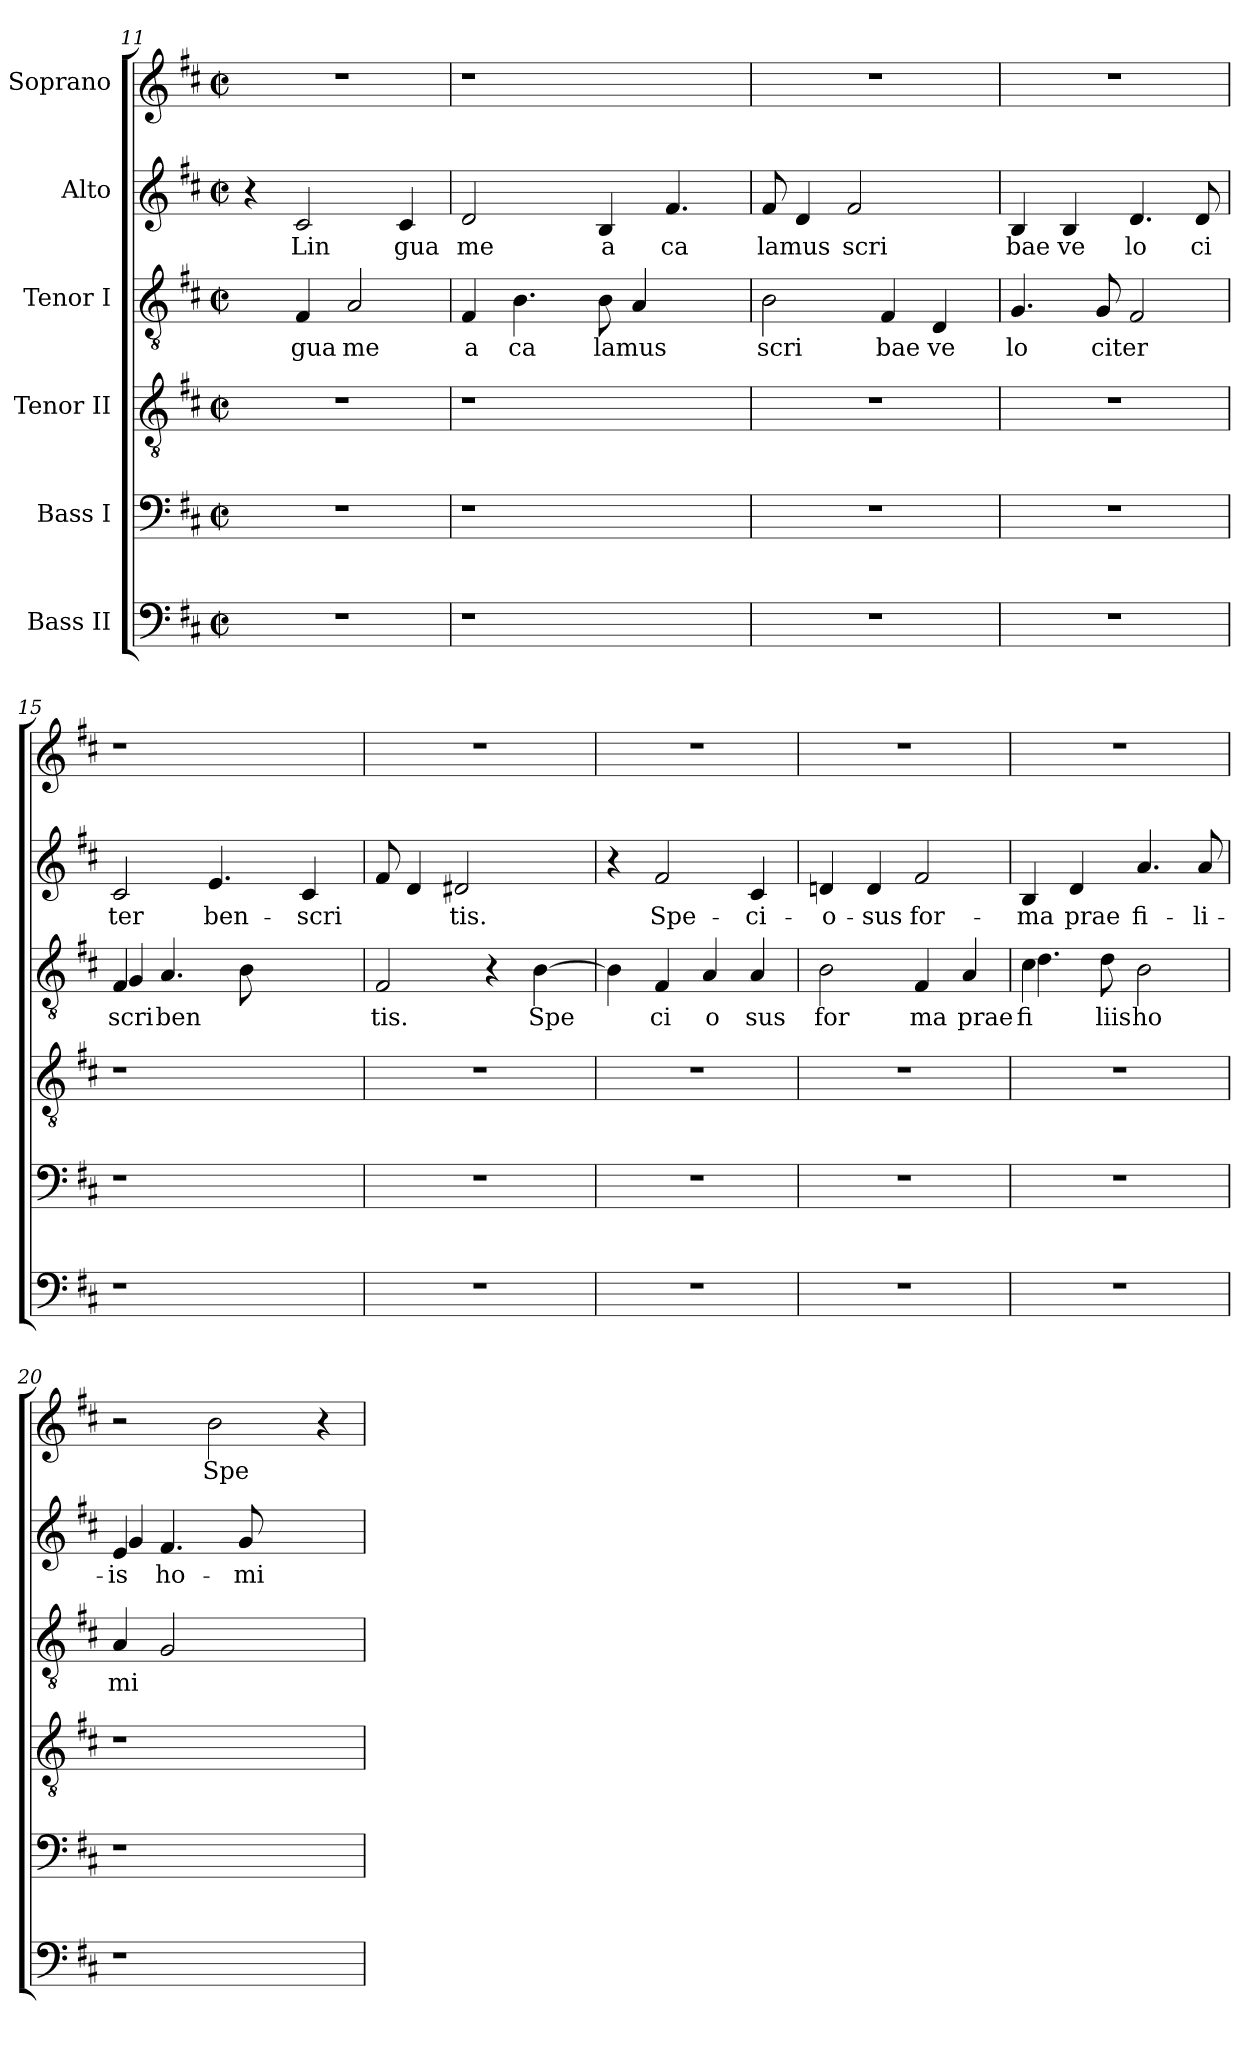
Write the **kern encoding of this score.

**kern	**kern	**kern	**kern	**text	**kern	**text	**kern	**text
*part6	*part5	*part4	*part3	*part3	*part2	*part2	*part1	*part1
*staff6	*staff5	*staff4	*staff3	*staff3	*staff2	*staff2	*staff1	*staff1
*I"Bass II	*I"Bass I	*I"Tenor II	*I"Tenor I	*	*I"Alto	*	*I"Soprano	*
*clefF4	*clefF4	*clefGv2	*clefGv2	*	*clefG2	*	*clefG2	*
*k[f#c#]	*k[f#c#]	*k[f#c#]	*k[f#c#]	*	*k[f#c#]	*	*k[f#c#]	*
*D:	*D:	*D:	*D:	*	*D:	*	*D:	*
*M2/2	*M2/2	*M2/2	*M2/2	*	*M2/2	*	*M2/2	*
*met(c|)	*met(c|)	*met(c|)	*met(c|)	*	*met(c|)	*	*met(c|)	*
=11	=11	=11	=11	=11	=11	=11	=11	=11
1r	1r	1r	4ryy	.	4r	.	1r	.
!	!	!	!	!LO:LY:b:cj	!	!LO:LY:b:cj	!	!
.	.	.	4F#/	gua	2c#/	Lin	.	.
!	!	!	!	!LO:LY:b:cj	!	!	!	!
.	.	.	2A/	me	.	.	.	.
!	!	!	!	!	!	!LO:LY:b:cj	!	!
.	.	.	.	.	4c#/	gua	.	.
=12	=12	=12	=12	=12	=12	=12	=12	=12
!	!	!	!	!LO:LY:b:cj	!	!LO:LY:b:cj	!	!
1r	1r	1r	4F#/	a	2d/	me	1r	.
!	!	!	!	!LO:LY:b:cj	!	!	!	!
.	.	.	4.B\	ca	.	.	.	.
.	.	.	.	.	8ryy	.	.	.
!	!	!	!	!LO:LY:b	!	!LO:LY:b:cj	!	!
.	.	.	8B\	lamus	4B/	a	.	.
.	.	.	4A/	.	.	.	.	.
!	!	!	!	!	!	!LO:LY:b:cj	!	!
.	.	.	.	.	4.f#/	ca	.	.
4ryy	4ryy	4ryy	4ryy	.	.	.	4ryy	.
=13	=13	=13	=13	=13	=13	=13	=13	=13
!	!	!	!	!LO:LY:b:cj	!	!LO:LY:b	!	!
1r	1r	1r	2B\	scri	8f#/	lamus	1r	.
.	.	.	.	.	4d/	.	.	.
!	!	!	!	!	!	!LO:LY:b:cj	!	!
.	.	.	.	.	2f#/	scri	.	.
!	!	!	!	!LO:LY:b:cj	!	!	!	!
.	.	.	4F#/	bae	.	.	.	.
!	!	!	!	!LO:LY:b:cj	!	!	!	!
.	.	.	4D/	ve	.	.	.	.
.	.	.	.	.	8ryy	.	.	.
=14	=14	=14	=14	=14	=14	=14	=14	=14
!	!	!	!	!LO:LY:b:cj	!	!LO:LY:b:cj	!	!
1r	1r	1r	4.G/	lo	4B/	bae	1r	.
!	!	!	!	!	!	!LO:LY:b:cj	!	!
.	.	.	.	.	4B/	ve	.	.
!	!	!	!	!LO:LY:b	!	!	!	!
.	.	.	8G/	citer	.	.	.	.
!	!	!	!	!	!	!LO:LY:b:cj	!	!
.	.	.	2F#/	.	4.d/	lo	.	.
!	!	!	!	!	!	!LO:LY:b:cj	!	!
.	.	.	.	.	8d/	ci	.	.
!!LO:LB:g=z
=15	=15	=15	=15	=15	=15	=15	=15	=15
!LO:N:vis=1	!LO:N:vis=1	!LO:N:vis=1	!	!LO:LY:b:cj	!	!LO:LY:b:cj	!LO:N:vis=1	!
*	*	*	*^	*	*	*	*	*
1r	1r	1r	4F#/	4G/	scri	2c#/	ter	1r	.
!	!	!	!	!	!LO:LY:b	!	!	!	!
.	.	.	4.A/	4.ryy	ben	.	.	.	.
!	!	!	!	!	!	!	!LO:LY:b	!	!
.	.	.	.	.	.	4.e/	ben-	.	.
.	.	.	8B\	2ryy	.	.	.	.	.
.	.	.	4.ryy	.	.	.	.	.	.
!	!	!	!	!	!	!	!LO:LY:b:cj	!	!
.	.	.	.	.	.	4c#/	scri	.	.
8ryy	8ryy	8ryy	.	.	.	.	.	8ryy	.
*	*	*	*v	*v	*	*	*	*	*
=16	=16	=16	=16	=16	=16	=16	=16	=16
!	!	!	!	!LO:LY:b:cj	!	!	!	!
1r	1r	1r	2F#/	tis.	8f#/	.	1r	.
.	.	.	.	.	4d/	.	.	.
!	!	!	!	!	!	!LO:LY:b:cj	!	!
.	.	.	.	.	2d#X/	-tis.	.	.
.	.	.	4r	.	.	.	.	.
!	!	!	!	!LO:LY:b:cj	!	!	!	!
.	.	.	[4B\	Spe	.	.	.	.
.	.	.	.	.	8ryy	.	.	.
=17	=17	=17	=17	=17	=17	=17	=17	=17
1r	1r	1r	4B\]	.	4r	.	1r	.
!	!	!	!	!LO:LY:b:cj	!	!LO:LY:b:cj	!	!
.	.	.	4F#/	ci	2f#/	Spe-	.	.
!	!	!	!	!LO:LY:b:cj	!	!	!	!
.	.	.	4A/	o	.	.	.	.
!	!	!	!	!LO:LY:b:cj	!	!LO:LY:b:cj	!	!
.	.	.	4A/	sus	4c#/	-ci-	.	.
=18	=18	=18	=18	=18	=18	=18	=18	=18
!	!	!	!	!LO:LY:b:cj	!	!LO:LY:b:cj	!	!
1r	1r	1r	2B\	for	4dn/	-o-	1r	.
!	!	!	!	!	!	!LO:LY:b:cj	!	!
.	.	.	.	.	4d/	-sus	.	.
!	!	!	!	!LO:LY:b:cj	!	!LO:LY:b:cj	!	!
.	.	.	4F#/	ma	2f#/	for-	.	.
!	!	!	!	!LO:LY:b:cj	!	!	!	!
.	.	.	4A/	prae	.	.	.	.
=19	=19	=19	=19	=19	=19	=19	=19	=19
*	*	*	*^	*	*	*	*	*
!	!	!	!	!	!LO:LY:b:cj	!	!LO:LY:b:cj	!	!
1r	1r	1r	4c#\	4.d\	fi	4B/	-ma	1r	.
!	!	!	!	!	!	!	!LO:LY:b:cj	!	!
.	.	.	2.ryy	.	.	4d/	prae	.	.
!	!	!	!	!	!LO:LY:b	!	!	!	!
.	.	.	.	8d\	liis	.	.	.	.
!	!	!	!	!	!LO:LY:b:cj	!	!LO:LY:b:cj	!	!
.	.	.	.	2B\	ho	4.a/	fi-	.	.
!	!	!	!	!	!	!	!LO:LY:b:cj	!	!
.	.	.	.	.	.	8a/	-li-	.	.
*	*	*	*v	*v	*	*	*	*	*
=20	=20	=20	=20	=20	=20	=20	=20	=20
!LO:N:vis=1	!LO:N:vis=1	!LO:N:vis=1	!	!LO:LY:b	!	!LO:LY:b:cj	!	!
*	*	*	*	*	*^	*	*	*
1r	1r	1r	4A/	mi	4e/	4g/	-is	2r	.
!	!	!	!	!	!	!	!LO:LY:b:cj	!	!
.	.	.	2G/	.	2ryy	4.f#/	ho-	.	.
!	!	!	!	!	!	!	!	!	!LO:LY:b:cj
.	.	.	.	.	.	.	.	2b\	Spe-
!	!	!	!	!	!	!	!LO:LY:b	!	!
.	.	.	.	.	.	8g/	-mi-	.	.
.	.	.	2ryy	.	2ryy	2ryy	.	.	.
4ryy	4ryy	4ryy	.	.	.	.	.	4r	.
*	*	*	*	*	*v	*v	*	*	*
=	=	=	=	=	=	=	=	=
*-	*-	*-	*-	*-	*-	*-	*-	*-
